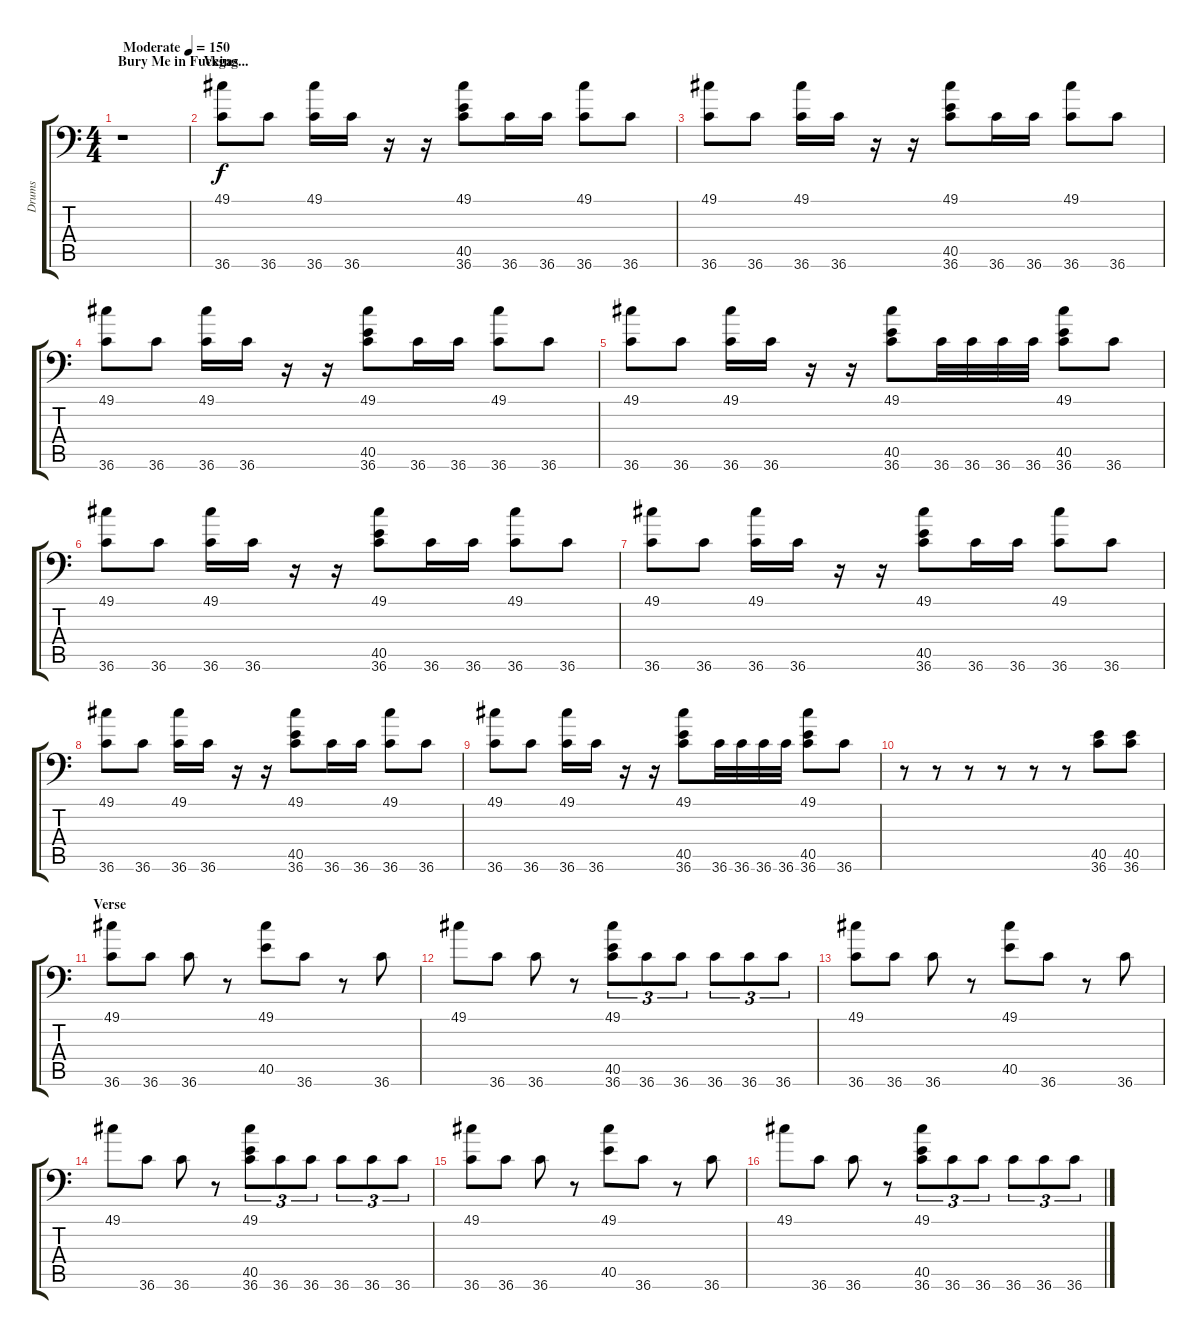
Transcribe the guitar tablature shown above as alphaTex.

\track ("Drums" "Drums") {instrument acousticgrandpiano}
\staff {score tabs}
\tuning (C-1 C-1 C-1 C-1 C-1 C-1) {hide}
\ts (4 4)
\section ("" "Bury Me in Fucking...")
\tempo (150 "Moderate")
\clef f4
\ks c
r.1{dy f instrument acousticgrandpiano} |
\section ("" "Vegas")
(49.1 36.6).8 36.6.8 (49.1 36.6).16 36.6.16 r.16 r.16 (49.1 40.5 36.6).8 36.6.16 36.6.16 (49.1 36.6).8 36.6.8 |
(49.1 36.6).8 36.6.8 (49.1 36.6).16 36.6.16 r.16 r.16 (49.1 40.5 36.6).8 36.6.16 36.6.16 (49.1 36.6).8 36.6.8 |
(49.1 36.6).8 36.6.8 (49.1 36.6).16 36.6.16 r.16 r.16 (49.1 40.5 36.6).8 36.6.16 36.6.16 (49.1 36.6).8 36.6.8 |
(49.1 36.6).8 36.6.8 (49.1 36.6).16 36.6.16 r.16 r.16 (49.1 40.5 36.6).8 36.6.32 36.6.32 36.6.32 36.6.32 (49.1 40.5 36.6).8 36.6.8 |
(49.1 36.6).8 36.6.8 (49.1 36.6).16 36.6.16 r.16 r.16 (49.1 40.5 36.6).8 36.6.16 36.6.16 (49.1 36.6).8 36.6.8 |
(49.1 36.6).8 36.6.8 (49.1 36.6).16 36.6.16 r.16 r.16 (49.1 40.5 36.6).8 36.6.16 36.6.16 (49.1 36.6).8 36.6.8 |
(49.1 36.6).8 36.6.8 (49.1 36.6).16 36.6.16 r.16 r.16 (49.1 40.5 36.6).8 36.6.16 36.6.16 (49.1 36.6).8 36.6.8 |
(49.1 36.6).8 36.6.8 (49.1 36.6).16 36.6.16 r.16 r.16 (49.1 40.5 36.6).8 36.6.32 36.6.32 36.6.32 36.6.32 (49.1 40.5 36.6).8 36.6.8 |
r.8 r.8 r.8 r.8 r.8 r.8 (40.5 36.6).8 (40.5 36.6).8 |
\section ("" "Verse")
(49.1 36.6).8 36.6.8 36.6.8 r.8 (49.1 40.5).8 36.6.8 r.8 36.6.8 |
49.1.8 36.6.8 36.6.8 r.8 (49.1 40.5 36.6).8{tu (3 2)} 36.6.8{tu (3 2)} 36.6.8{tu (3 2)} 36.6.8{tu (3 2)} 36.6.8{tu (3 2)} 36.6.8{tu (3 2)} |
(49.1 36.6).8 36.6.8 36.6.8 r.8 (49.1 40.5).8 36.6.8 r.8 36.6.8 |
49.1.8 36.6.8 36.6.8 r.8 (49.1 40.5 36.6).8{tu (3 2)} 36.6.8{tu (3 2)} 36.6.8{tu (3 2)} 36.6.8{tu (3 2)} 36.6.8{tu (3 2)} 36.6.8{tu (3 2)} |
(49.1 36.6).8 36.6.8 36.6.8 r.8 (49.1 40.5).8 36.6.8 r.8 36.6.8 |
49.1.8 36.6.8 36.6.8 r.8 (49.1 40.5 36.6).8{tu (3 2)} 36.6.8{tu (3 2)} 36.6.8{tu (3 2)} 36.6.8{tu (3 2)} 36.6.8{tu (3 2)} 36.6.8{tu (3 2)}
